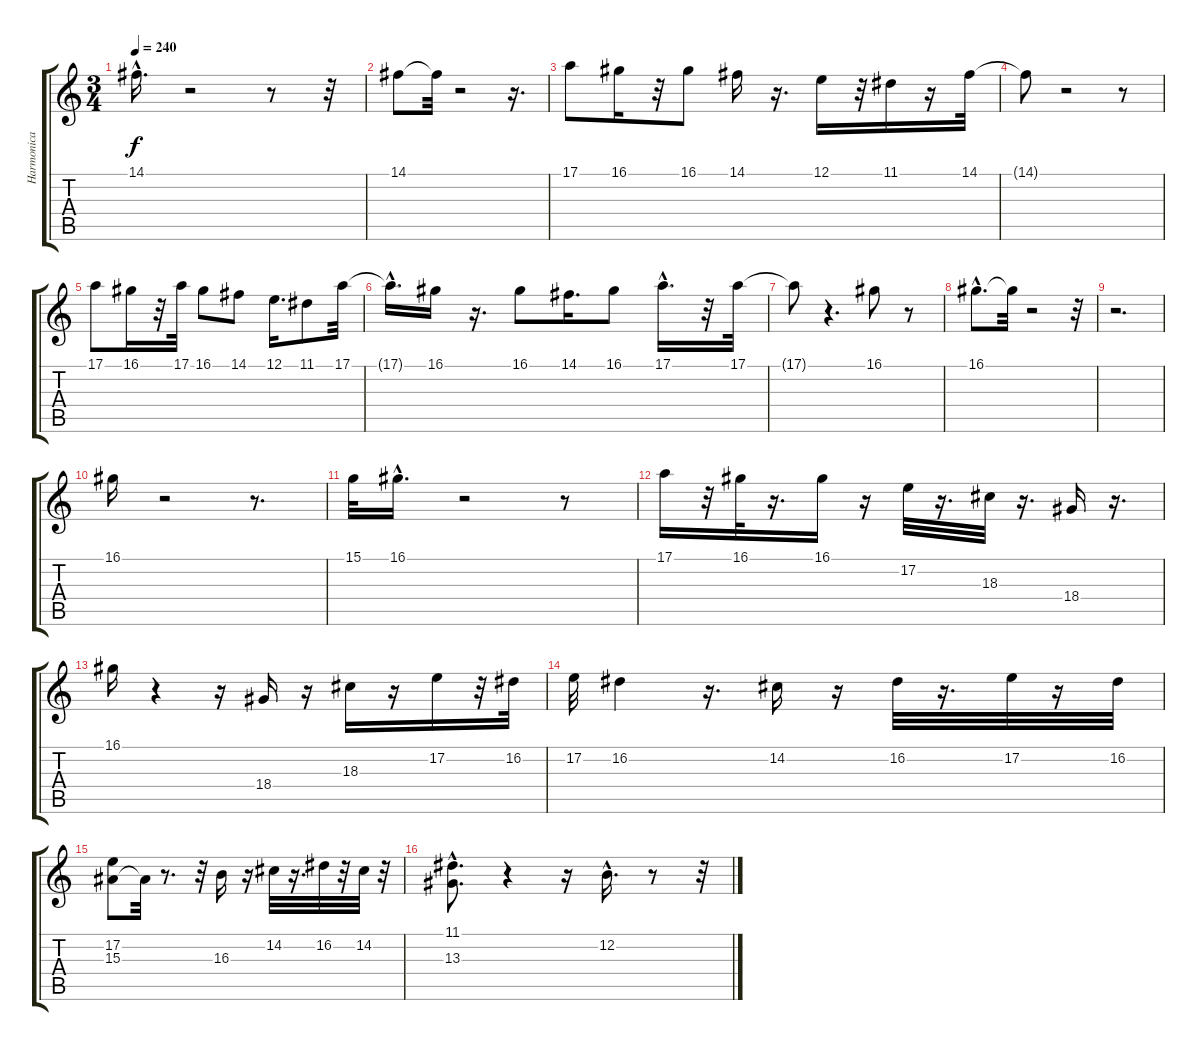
\track ("Harmonica" "Harmonica") {instrument harmonica}
\staff {score tabs}
\tuning (E4 B3 G3 D3 A2 E2) {hide}
\ts (3 4)
\tempo 240
\clef g2
\ks c
14.1{hac}.16{d dy f} r.2 r.8 r.32 |
14.1.8 14.1{t}.32 r.2 r.16{d} |
17.1.8 16.1.16 r.32 16.1.8 14.1.16 r.16{d} 12.1.16 r.32 11.1.16 r.16 14.1.32 |
14.1{t}.8 r.2 r.8 |
17.1.8 16.1.16 r.32 17.1.32 16.1.8 14.1.8 12.1.16{d} 11.1.8 17.1.32 |
17.1{hac t}.16{d} 16.1.16 r.16{d} 16.1.8 14.1.16{d} 16.1.8 17.1{hac}.16{d} r.32 17.1.32 |
17.1{t}.8 r.4{d} 16.1.8 r.8 |
16.1{hac}.8{d} 16.1{t}.32 r.2 r.32 |
r.2{d} |
16.1.16 r.2 r.8{d} |
15.1.32 16.1{hac}.16{d} r.2 r.8 |
17.1.16 r.32 16.1.32 r.16{d} 16.1.16 r.16 17.2.32 r.16{d} 18.3.32 r.16{d} 18.4.16 r.16{d} |
16.1.16 r.4 r.16 18.4.16 r.16 18.3.16 r.16 17.2.16 r.32 16.2.32 |
17.2.32 16.2.4 r.16{d} 14.2.16 r.16 16.2.32 r.16{d} 17.2.32 r.16 16.2.32 |
(17.2 15.3).8 15.3{t}.32 r.8{d} r.32 16.3.16 r.16 14.2.32 r.16{d} 16.2.32 r.32 14.2.32 r.32 |
(11.1 13.3{hac}).8{d} r.4 r.16 12.2{hac}.16{d} r.8 r.32
